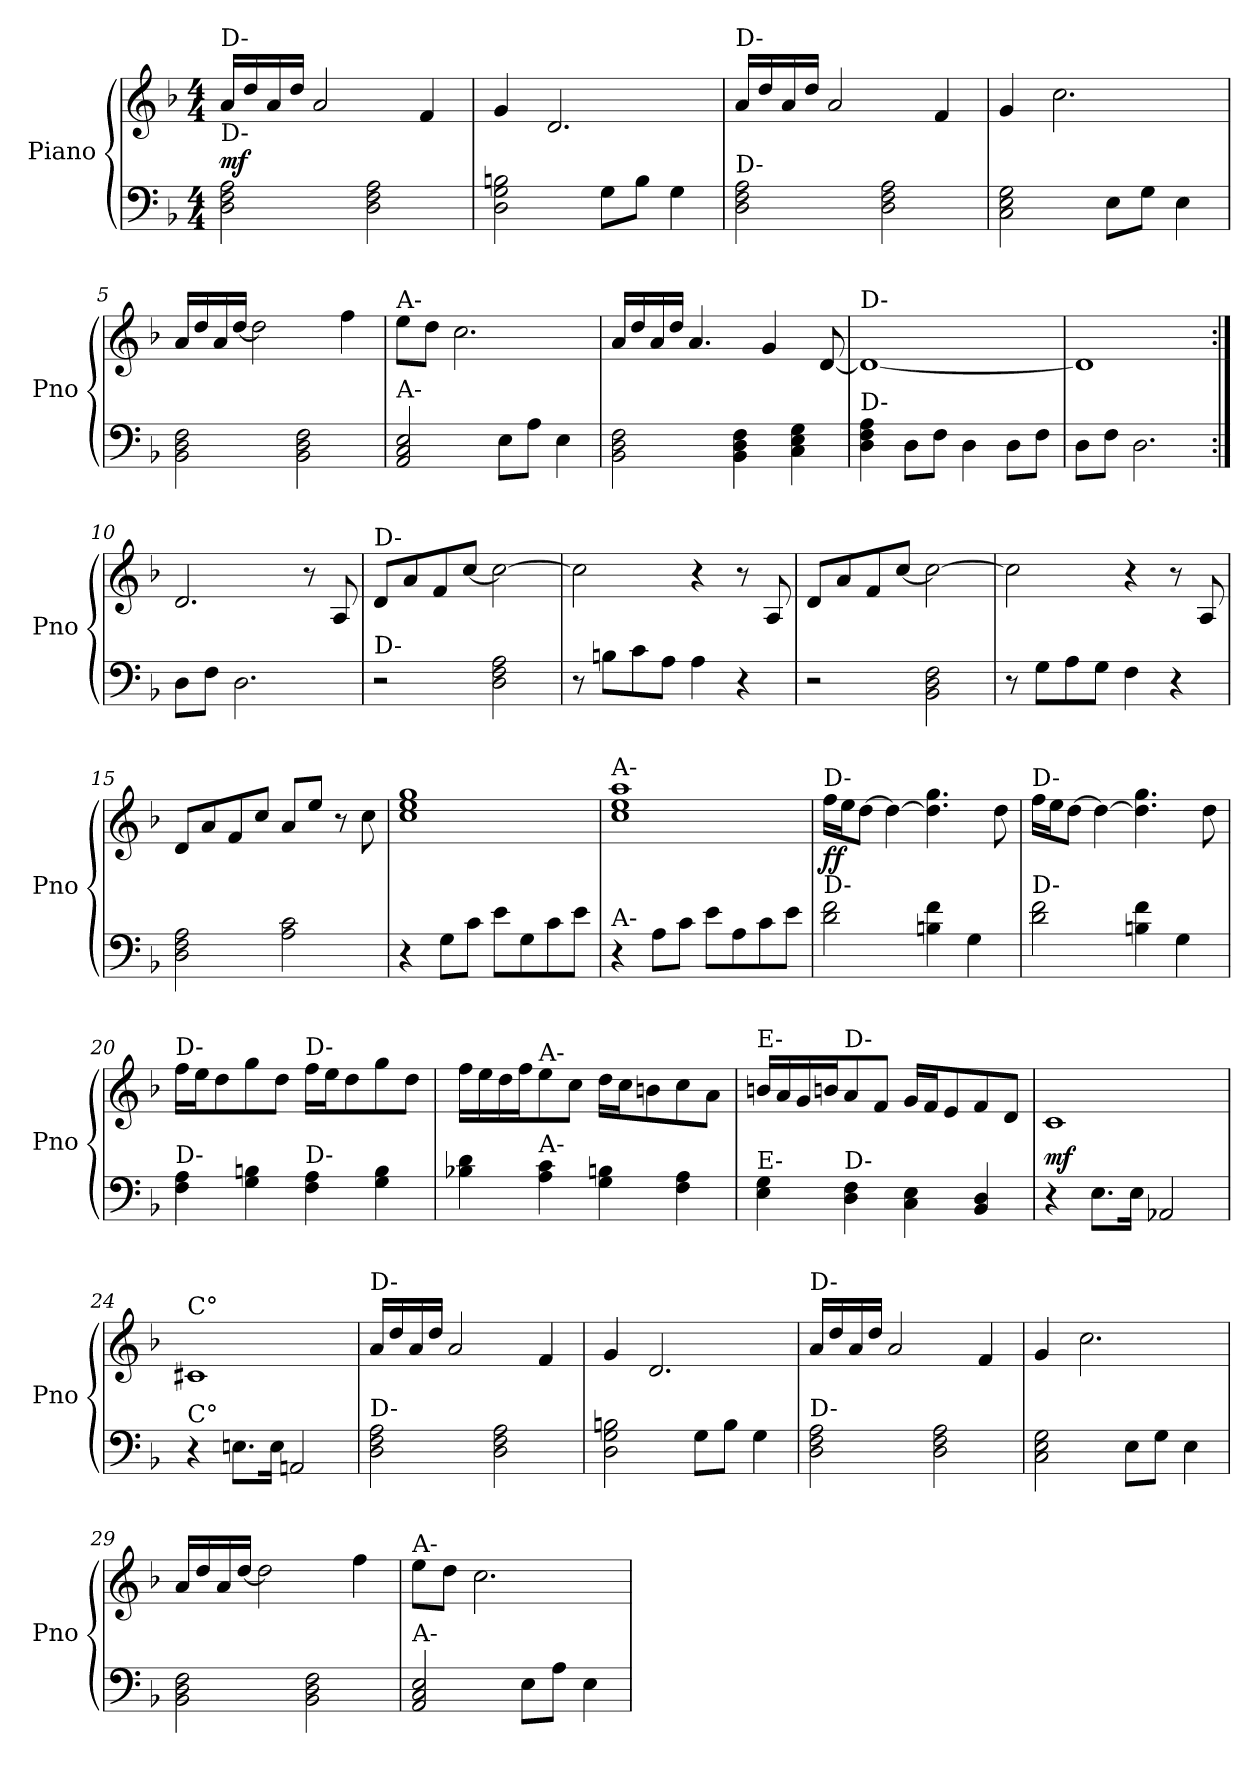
**kern	**kern	**dynam
*part1	*part1	*part1
*staff2	*staff1	*staff1/2
*I"Piano	*	*
*I'Pno	*	*
*clefF4	*clefG2	*
*k[b-]	*k[b-]	*
*F:	*F:	*
*M4/4	*M4/4	*
=1	=1	=1
!	!LO:TX:a:t=D-	!
!LO:TX:a:t=D-	!	!
!	!	!LO:DY:a=2
2D\ 2F\ 2A\	16a/LL	mf
.	16dd/	.
.	16a/	.
.	16dd/JJ	.
.	2a/	.
2D\ 2F\ 2A\	.	.
.	4f/	.
=2	=2	=2
2D\ 2G\ 2Bn\	4g/	.
.	2.d/	.
8G\L	.	.
8B\J	.	.
4G\	.	.
=3	=3	=3
!	!LO:TX:a:t=D-	!
!LO:TX:a:t=D-	!	!
2D\ 2F\ 2A\	16a/LL	.
.	16dd/	.
.	16a/	.
.	16dd/JJ	.
.	2a/	.
2D\ 2F\ 2A\	.	.
.	4f/	.
=4	=4	=4
2C\ 2E\ 2G\	4g/	.
.	2.cc\	.
8E\L	.	.
8G\J	.	.
4E\	.	.
!!LO:LB:g=z
=5	=5	=5
2BB-\ 2D\ 2F\	16a/LL	.
.	16dd/	.
.	16a/	.
.	[16dd/JJ	.
.	2dd\]	.
2BB-\ 2D\ 2F\	.	.
.	4ff\	.
=6	=6	=6
!	!LO:TX:a:t=A-	!
!LO:TX:a:t=A-	!	!
2AA/ 2C/ 2E/	8ee\L	.
.	8dd\J	.
.	2.cc\	.
8E\L	.	.
8A\J	.	.
4E\	.	.
=7	=7	=7
2BB-\ 2D\ 2F\	16a/LL	.
.	16dd/	.
.	16a/	.
.	16dd/JJ	.
.	4.a/	.
4BB-\ 4D\ 4F\	.	.
.	4g/	.
4C\ 4E\ 4G\	.	.
.	[8d/	.
!!LO:LB:g=z
=8	=8	=8
!	!LO:TX:a:t=D-	!
!LO:TX:a:t=D-	!	!
4D\ 4F\ 4A\	1d_	.
8D\L	.	.
8F\J	.	.
4D\	.	.
8D\L	.	.
8F\J	.	.
=9	=9	=9
8D\L	1d]	.
8F\J	.	.
2.D\	.	.
=10:|!	=10:|!	=10:|!
8D\L	2.d/	.
8F\J	.	.
2.D\	.	.
.	8r	.
.	8A/	.
=11	=11	=11
!	!LO:TX:a:t=D-	!
!LO:TX:a:t=D-	!	!
2r	8d/L	.
.	8a/	.
.	8f/	.
.	[8cc/J	.
2D\ 2F\ 2A\	2cc\_	.
!!LO:LB:g=z
=12	=12	=12
8r	2cc\]	.
8Bn\L	.	.
8c\	.	.
8A\J	.	.
4A\	4r	.
4r	8r	.
.	8A/	.
=13	=13	=13
2r	8d/L	.
.	8a/	.
.	8f/	.
.	[8cc/J	.
2BB-\ 2D\ 2F\	2cc\_	.
=14	=14	=14
8r	2cc\]	.
8G\L	.	.
8A\	.	.
8G\J	.	.
4F\	4r	.
4r	8r	.
.	8A/	.
!!LO:LB:g=z
=15	=15	=15
2D\ 2F\ 2A\	8d/L	.
.	8a/	.
.	8f/	.
.	8cc/J	.
2A\ 2c\	8a/L	.
.	8ee/J	.
.	8r	.
.	8cc\	.
=16	=16	=16
4r	1cc 1ee 1gg	.
8G\L	.	.
8c\J	.	.
8e\L	.	.
8G\	.	.
8c\	.	.
8e\J	.	.
=17	=17	=17
!	!LO:TX:a:t=A-	!
!LO:TX:a:t=A-	!	!
4r	1cc 1ee 1aa	.
8A\L	.	.
8c\J	.	.
8e\L	.	.
8A\	.	.
8c\	.	.
8e\J	.	.
!!LO:PB:g=z
=18	=18	=18
!	!LO:TX:a:t=D-	!
!LO:TX:a:t=D-	!	!
!	!	!LO:DY:b
2d\ 2f\	16ff\LL	ff
.	16ee\J	.
.	[8dd\J	.
.	4dd\_	.
4Bn\ 4f\	4.dd\] 4.gg\	.
4G\	.	.
.	8dd\	.
=19	=19	=19
!	!LO:TX:a:t=D-	!
!LO:TX:a:t=D-	!	!
2d\ 2f\	16ff\LL	.
.	16ee\J	.
.	[8dd\J	.
.	4dd\_	.
4Bn\ 4f\	4.dd\] 4.gg\	.
4G\	.	.
.	8dd\	.
=20	=20	=20
!	!LO:TX:a:t=D-	!
!LO:TX:a:t=D-	!	!
4F\ 4A\	16ff\LL	.
.	16ee\J	.
.	8dd\	.
4G\ 4Bn\	8gg\	.
.	8dd\J	.
!	!LO:TX:a:t=D-	!
!LO:TX:a:t=D-	!	!
4F\ 4A\	16ff\LL	.
.	16ee\J	.
.	8dd\	.
4G\ 4B\	8gg\	.
.	8dd\J	.
!!LO:LB:g=z
=21	=21	=21
4B-X\ 4d\	16ff\LL	.
.	16ee\	.
.	16dd\	.
.	16ff\J	.
!	!LO:TX:a:t=A-	!
!LO:TX:a:t=A-	!	!
4A\ 4c\	8ee\	.
.	8cc\J	.
4G\ 4Bn\	16dd\LL	.
.	16cc\J	.
.	8bn\	.
4F\ 4A\	8cc\	.
.	8a\J	.
=22	=22	=22
!	!LO:TX:a:t=E-	!
!LO:TX:a:t=E-	!	!
4E\ 4G\	16bn/LL	.
.	16a/	.
.	16g/	.
.	16bn/J	.
!	!LO:TX:a:t=D-	!
!LO:TX:a:t=D-	!	!
4D\ 4F\	8a/	.
.	8f/J	.
4C\ 4E\	16g/LL	.
.	16f/J	.
.	8e/	.
4BB-/ 4D/	8f/	.
.	8d/J	.
!!LO:LB:g=z
=23	=23	=23
!	!	!LO:DY:a=2
4r	1c	mf
8.E\L	.	.
16E\Jk	.	.
2AA-X/	.	.
=24	=24	=24
!	!LO:TX:a:t=C°	!
!LO:TX:a:t=C°	!	!
4r	1c#X	.
8.En\L	.	.
16E\Jk	.	.
2AAn/	.	.
=25	=25	=25
!	!LO:TX:a:t=D-	!
!LO:TX:a:t=D-	!	!
2D\ 2F\ 2A\	16a/LL	.
.	16dd/	.
.	16a/	.
.	16dd/JJ	.
.	2a/	.
2D\ 2F\ 2A\	.	.
.	4f/	.
=26	=26	=26
2D\ 2G\ 2Bn\	4g/	.
.	2.d/	.
8G\L	.	.
8B\J	.	.
4G\	.	.
!!LO:LB:g=z
=27	=27	=27
!	!LO:TX:a:t=D-	!
!LO:TX:a:t=D-	!	!
2D\ 2F\ 2A\	16a/LL	.
.	16dd/	.
.	16a/	.
.	16dd/JJ	.
.	2a/	.
2D\ 2F\ 2A\	.	.
.	4f/	.
=28	=28	=28
2C\ 2E\ 2G\	4g/	.
.	2.cc\	.
8E\L	.	.
8G\J	.	.
4E\	.	.
=29	=29	=29
2BB-\ 2D\ 2F\	16a/LL	.
.	16dd/	.
.	16a/	.
.	[16dd/JJ	.
.	2dd\]	.
2BB-\ 2D\ 2F\	.	.
.	4ff\	.
=30	=30	=30
!	!LO:TX:a:t=A-	!
!LO:TX:a:t=A-	!	!
2AA/ 2C/ 2E/	8ee\L	.
.	8dd\J	.
.	2.cc\	.
8E\L	.	.
8A\J	.	.
4E\	.	.
=	=	=
*-	*-	*-
